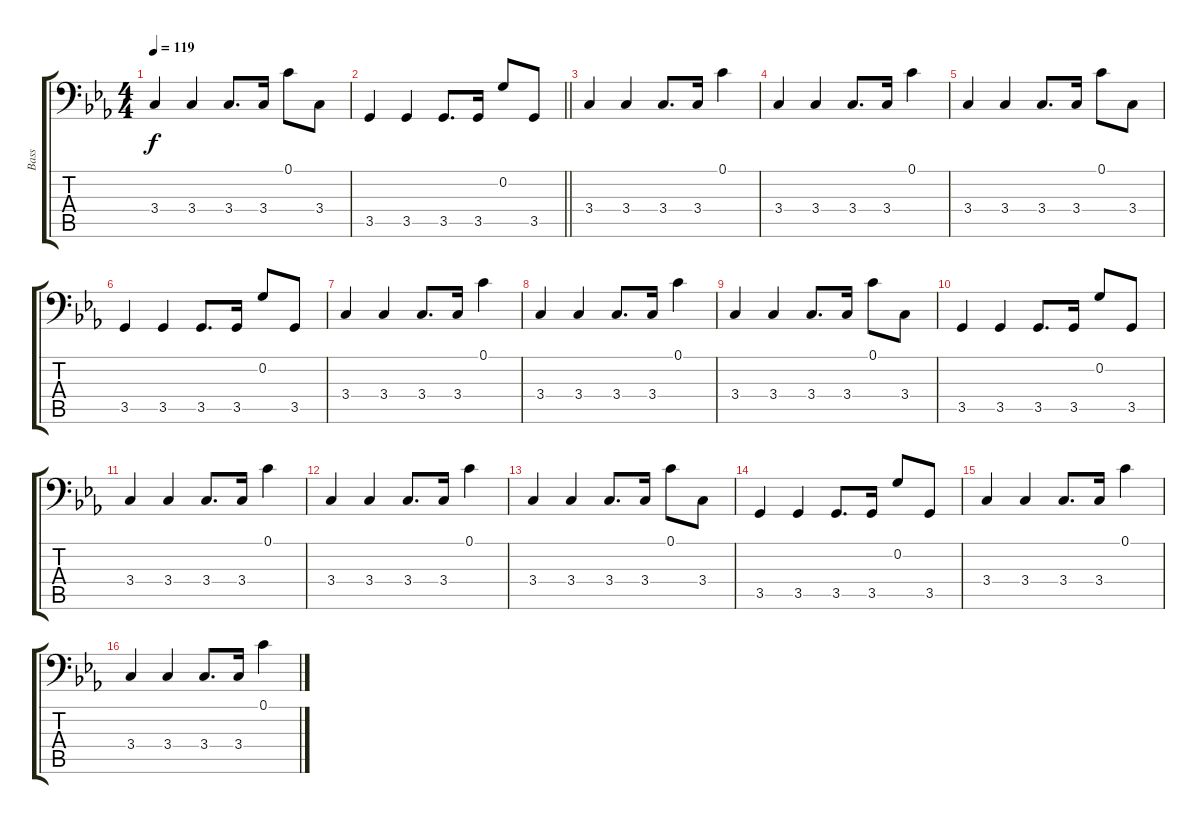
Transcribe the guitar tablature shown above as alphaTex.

\track ("Bass" "Bass") {instrument acousticbass}
\staff {score tabs}
\tuning (C3 G2 D2 A1 E1 B0) {hide}
\ts (4 4)
\tempo 119
\clef f4
\ks eb
3.4.4{dy f} 3.4.4 3.4.8{d} 3.4.16 0.1.8 3.4.8 |
\barLineRight lightlight
3.5.4 3.5.4 3.5.8{d} 3.5.16 0.2.8 3.5.8 |
3.4.4 3.4.4 3.4.8{d} 3.4.16 0.1.4 |
3.4.4 3.4.4 3.4.8{d} 3.4.16 0.1.4 |
3.4.4 3.4.4 3.4.8{d} 3.4.16 0.1.8 3.4.8 |
3.5.4 3.5.4 3.5.8{d} 3.5.16 0.2.8 3.5.8 |
3.4.4 3.4.4 3.4.8{d} 3.4.16 0.1.4 |
3.4.4 3.4.4 3.4.8{d} 3.4.16 0.1.4 |
3.4.4 3.4.4 3.4.8{d} 3.4.16 0.1.8 3.4.8 |
3.5.4 3.5.4 3.5.8{d} 3.5.16 0.2.8 3.5.8 |
3.4.4 3.4.4 3.4.8{d} 3.4.16 0.1.4 |
3.4.4 3.4.4 3.4.8{d} 3.4.16 0.1.4 |
3.4.4 3.4.4 3.4.8{d} 3.4.16 0.1.8 3.4.8 |
3.5.4 3.5.4 3.5.8{d} 3.5.16 0.2.8 3.5.8 |
3.4.4 3.4.4 3.4.8{d} 3.4.16 0.1.4 |
3.4.4 3.4.4 3.4.8{d} 3.4.16 0.1.4
